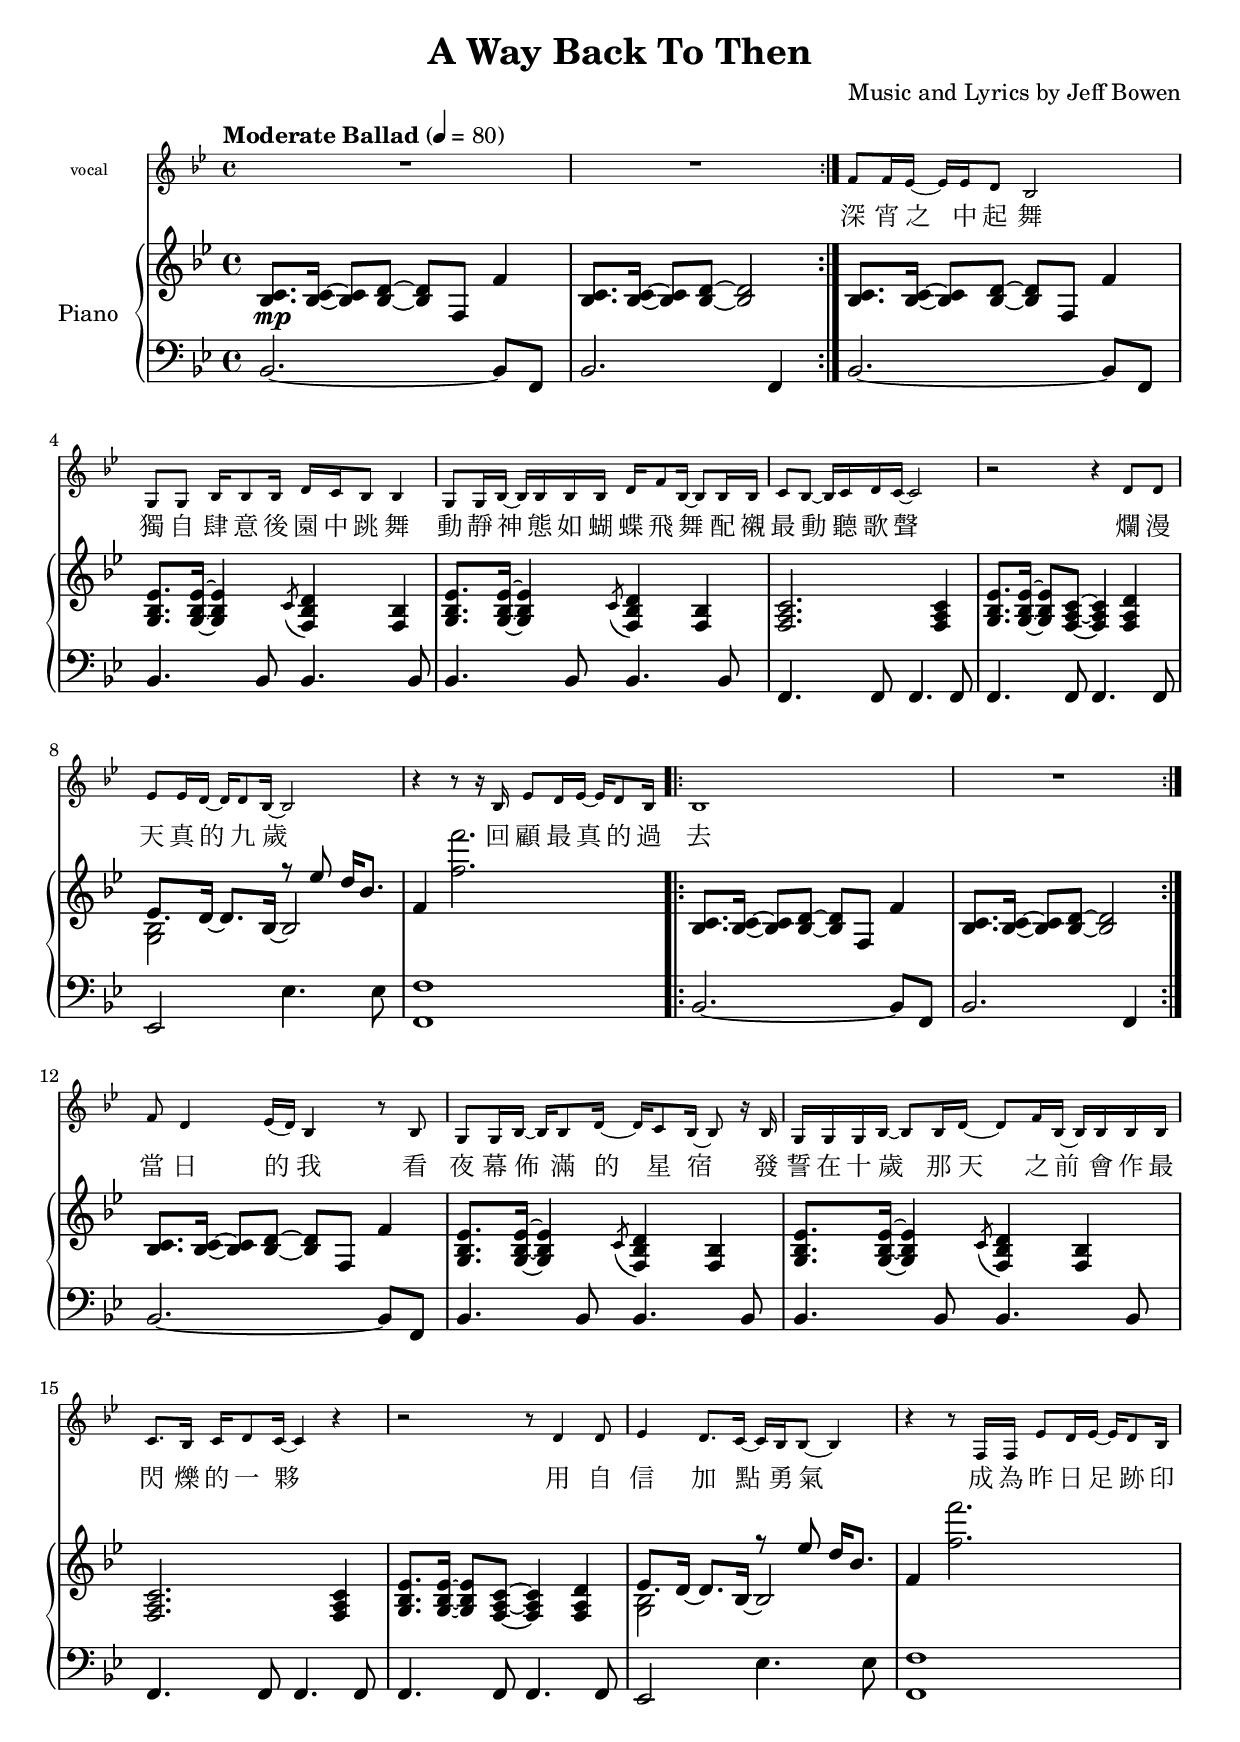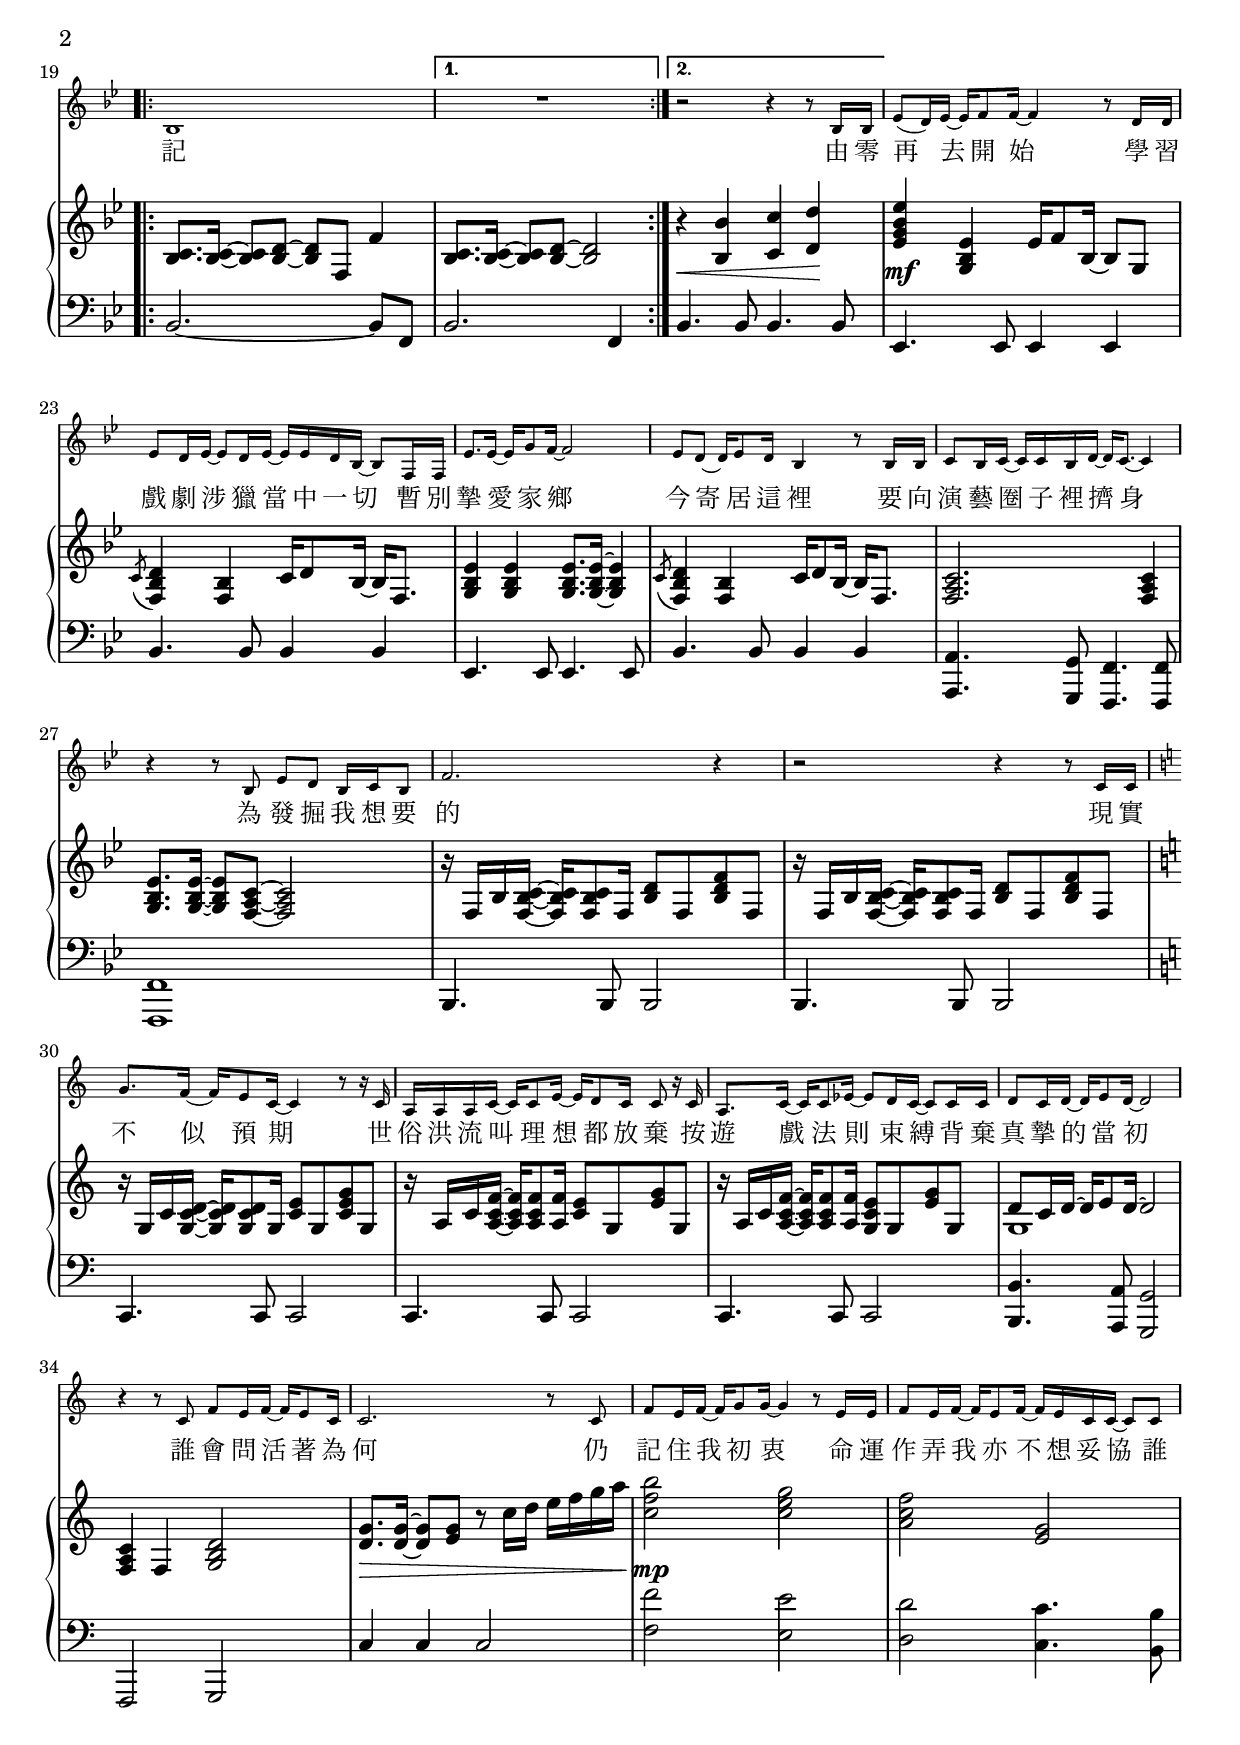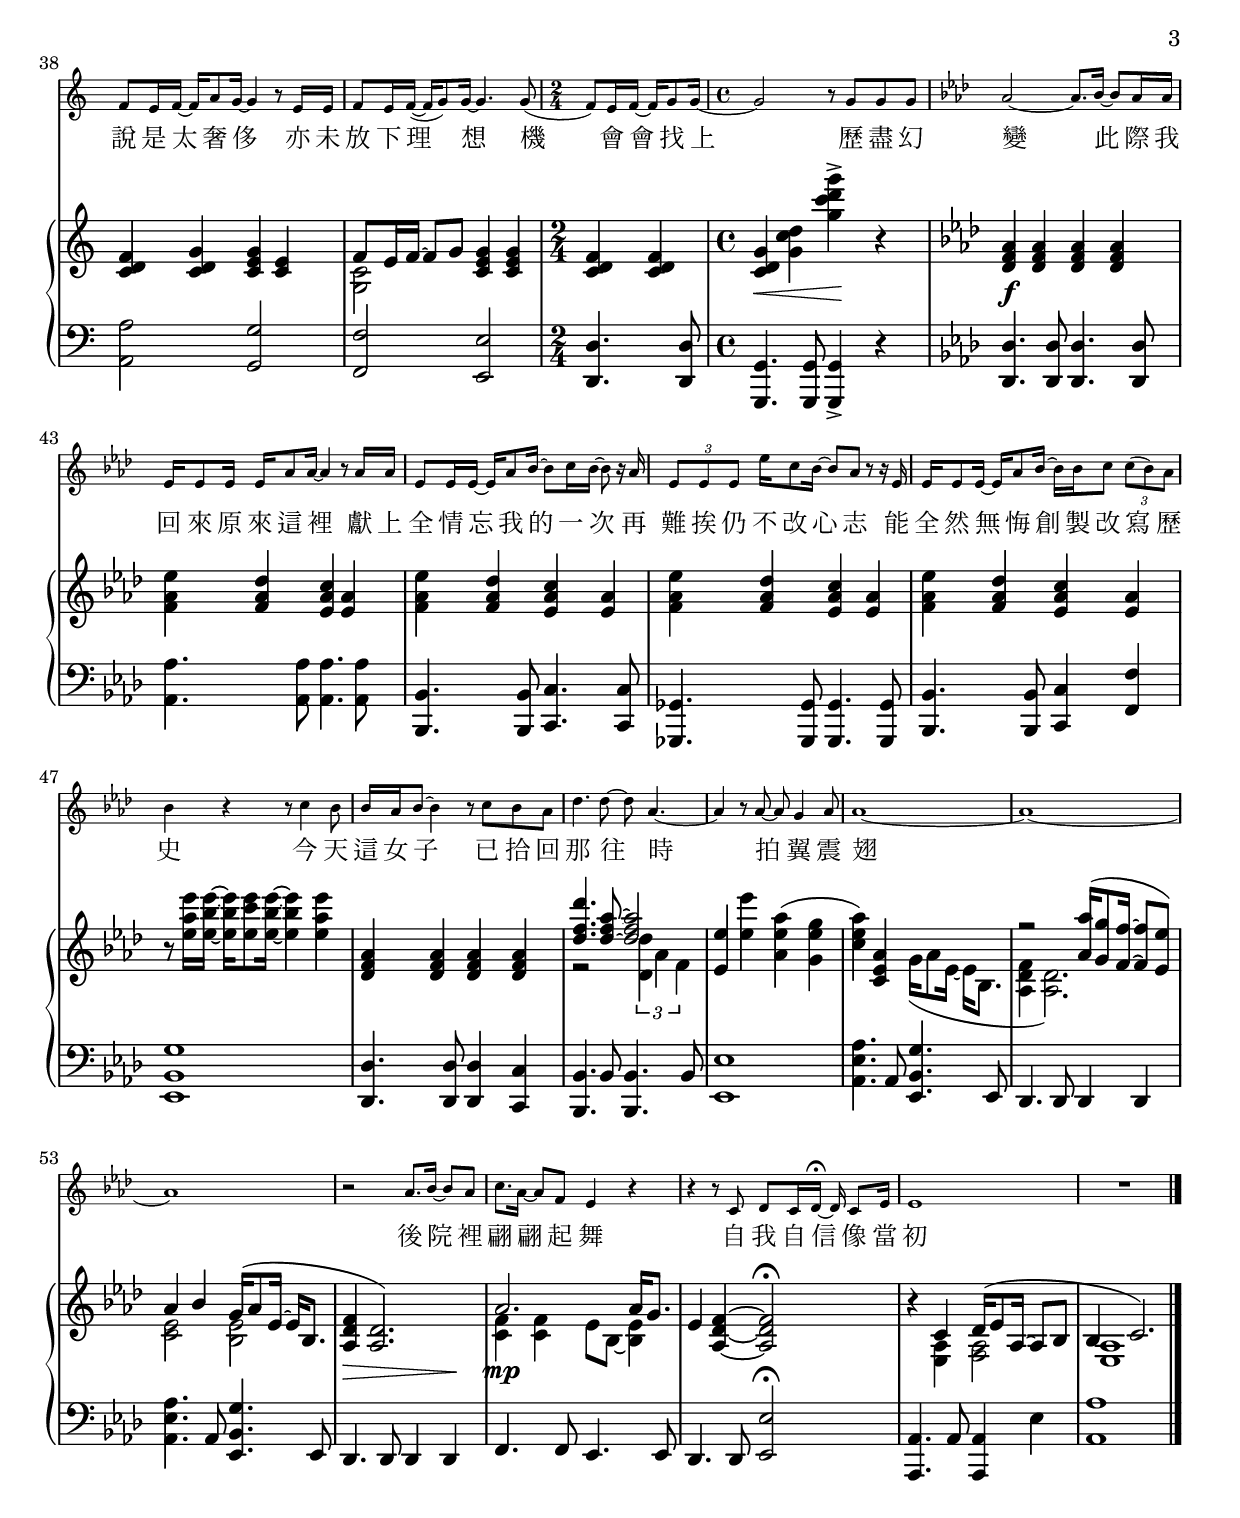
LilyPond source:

\version "2.18.2"

\header {
  title = "A Way Back To Then"
  subtitle = ""
  arranger = "Music and Lyrics by Jeff Bowen"
}

global = {
  \tempo "Moderate Ballad" 4 = 80
}

pattern-one = \relative c' {
  <bes c>8. q16~ q8 <bes d>~ q f f'4
}

rh = \relative c' {
  \global
  \key bes \major

  \repeat volta 2 {
    \pattern-one
    <bes c>8. q16~ q8 <bes d>~ q2
  }
  \pattern-one
  \repeat unfold 2 {
    <g bes ees>8. q16~ q4 \acciaccatura c8 <f, bes d>4 <f bes>
  }
  <f a c>2. q4
  <g bes ees>8. q16~ q8 <f a c>~ q4 <f a d>4
  << {
    \stemDown <g bes>2 r8 \stemUp ees'' d16 bes8.
  } \\ {
    \stemUp ees,8. d16~ d8. bes16 ~ bes2
  } >>
  f'4 <f' f'>2.

  \repeat volta 2 {
    \pattern-one
    <bes,, c>8. q16~ q8 <bes d>~ q2
  }
  \pattern-one
  \repeat unfold 2 {
    <g bes ees>8. q16~ q4 \acciaccatura c8 <f, bes d>4 <f bes>
  }
  <f a c>2. q4
  <g bes ees>8. q16~ q8 <f a c>~ q4 <f a d>4
  << {
    \stemDown <g bes>2 r8 \stemUp ees'' d16 bes8.
  } \\ {
    \stemUp ees,8. d16~ d8. bes16 ~ bes2
  } >>
  f'4 <f' f'>2.

  \repeat volta 2 { \pattern-one }
  \alternative {
    { <bes,, c>8. q16~ q8 <bes d>~ q2 }
    { r4 <bes bes'> <c c'> <d d'> }
  }
  <ees g bes ees>4 <g, bes ees> ees'16 f8 bes,16~ bes8 g
  \acciaccatura c8 <f, bes d>4 <f bes>4 c'16 d8 bes16~ bes f8.
  <g bes ees>4 q q8. q16~ q4
  \acciaccatura c8 <f, bes d>4 <f bes>4 c'16 d8 bes16~ bes f8.
  <f a c>2. q4
  <g bes ees>8. q16~ q8 <f a c>~ q2

  \repeat unfold 2 {
    r16 f bes <f bes c>~ q q8 f16 <bes d>8 f <bes d f> f
  }

  \key c \major
  r16 g c <g c d>~ q16 q8 g16 <c e>8 g <c e g> g
  r16 a c <a c f>~ q q8 <a f'>16 <c e>8 g <e' g> g,
  r16 a c <a c f>~ q q8 <a f'>16 <g c e>8 g <e' g> g,
  << {d'8 c16 d~ d e8 d16~ d2} \\ {g,1} >>
  <f a c>4 f <g b d>2
  <d' g>8. q16~ q8 <e g> r c'16 d e f g a

  <c, f b>2 <c e g>
  <a c f>2 <e g>
  <c d f>4 <c d g> <c e g> <c e>
  << {f8 e16 f~ f8 g} \\ {<g, c>2} >> <c e g>4 q
  \time 2/4
  <c d f>4 q
  \time 4/4
  <c d g>4 <g' c d> <g' c d g>-> r

  \key aes \major
  <des, f aes>4 q q q
  \repeat unfold 4 {
    <f aes ees'>4 <f aes des> <ees aes c> <ees aes>
  }
  r8 <ees' aes ees'>16 <ees bes' ees>~ q <ees c' ees>8 <ees bes' ees>16~ q4 <ees aes ees'>
  <des, f aes>4 q q q
  << {<des' f des'>4. <des f aes>8~ q2} \\ {r2 \tuplet 3/2 2 {<des des, >4 aes f } } >>
  <ees ees'>4 <ees' ees'> <aes, ees' aes>( <g ees' g>
  <c ees aes>) <c, ees aes> <<
  {
    s2 r2 <aes' aes'>16( <g g'>8 <f f'>16~ q8 <ees ees'>)
    aes4 bes g16( aes8 ees16~ ees bes8.
    <aes des f>4 <aes des>2.)
  }
  \\
  {
  g'16( aes8 ees16~ ees bes8.
  <aes des f>4 <aes des>2.)
  <c ees>2 <bes ees>
  s1
  } >>

  << {aes'2. aes16 g8. } \\ {<c, f>4 q ees8 bes~ <bes ees>4} >>
  ees4 <aes, des f>~ q2\fermata
  r4 << { c4 des16( ees8 aes,16~ aes8 bes bes4 c2.) } \\ {<ees, aes>4 <f aes>2 <ees aes>1} >>
  \bar "|."
}

lh = \relative c {
  \clef bass
  \key bes \major
  \repeat volta 2 {
    bes2.~ bes8 f bes2. f4
  }
  bes2. ~ bes8 f bes4. bes8 bes4. bes8 bes4. bes8 bes4. bes8
  f4. f8 f4. f8 f4. f8 f4. f8
  ees2 ees'4. ees8 <f, f'>1

  \repeat volta 2 {
    bes2.~ bes8 f bes2. f4
  }
  bes2.~ bes8 f bes4. bes8 bes4. bes8
  bes4. bes8 bes4. bes8 f4. f8 f4. f8
  f4. f8 f4. f8 ees2 ees'4. ees8 <f, f'>1 \pageBreak

  \repeat volta 2 {
    bes2.~ bes8 f
  } \alternative {
    {bes2. f4}
    {bes4. bes8 bes4. bes8}
  }
  ees,4. ees8 ees4 ees bes'4. bes8 bes4 bes
  ees,4. ees8 ees4. ees8 bes'4. bes8 bes4 bes
  <a, a'>4. <g g'>8 <f f'>4. q8 q1
  bes4. bes8 bes2 bes4. bes8 bes2

  \key c \major
  c4. c8 c2 c4. c8 c2
  c4. c8 c2 <b b'>4. <a a'>8 <g g'>2
  f2 g c'4 c c2

  <f f'>2 <e e'>2 <d d'>2 <c c'>4. <b b'>8
  <a a'>2 <g g'> <f f'> <e e'>
  \time 2/4
  <d d'>4. q8
  \time 4/4
  <g, g'>4. q8 q4-> r

  \key aes \major
  <des' des'>4. q8 q4. q8
  <aes' aes'>4. q8 q4. q8
  <bes, bes'>4. q8 <c c'>4. q8
  <ges ges'>4. q8 q4. q8
  <bes bes'>4. q8 <c c'>4 <f f'>
  <ees bes' g'>1
  <des des'>4. q8 q4 <c c'>
  <bes bes'>4. bes'8 q4. bes8
  <ees, ees'>1

  \repeat unfold 2 {
    <aes ees' aes>4. aes8 <ees bes' g'>4. ees8
    des4. des8 des4 des
  }
  f4. f8 ees4. ees8
  des4. des8 <ees ees'>2\fermata
  <aes, aes'>4. aes'8 q4 ees'
  <aes, aes'>1
  \bar "|."
}

melody = \relative c' {
  \global
  \key bes \major
  R1*2
  f8 f16 ees~ ees ees d8 bes2
  g8 g bes16 bes8 bes16 d c bes8 bes4
  g8 g16 bes~ bes bes bes bes d f8 bes,16~ bes8 bes16 bes
  c8 bes~ bes16 c d c~ c2
  r2 r4 d8 d
  ees8 ees16 d~ d d8 bes16~ bes2
  r4 r8 r16 bes ees8 d16 ees~ ees d8 bes16
  bes1 R1

  f'8 d4 ees16( d) bes4 r8 bes
  g8 g16 bes~ bes bes8 d16~ d c8 bes16~ bes8 r16 bes
  g16 g g bes~ bes8 bes16 d~ d8 f16 bes,~ bes bes bes bes
  c8. bes16 c d8 c16~ c4 r
  r2 r8 d4 d8
  ees4 d8. c16~ c bes bes8~ bes4
  r4 r8 f16 f ees'8 d16 ees~ ees d8 bes16
  bes1 R1 r2 r4 r8 bes16 bes
  ees8( d16) ees16~ ees f8 f16~ f4 r8 d16 d
  ees8 d16 ees~ ees8 d16 ees~ ees ees d bes~ bes8 f16 f
  ees'8. ees16~ ees g8 f16~ f2
  ees8 d~ d16 ees8 d16 bes4 r8 bes16 bes
  c8 bes16 c~ c c bes d~ d c8.~ c4
  r4 r8 bes ees d bes16 c bes8
  f'2. r4
  r2 r4 r8 c16 c
  \key c \major
  g'8. f16~ f e8 c16~ c4 r8 r16 c
  a16 a a c~ c c8 e16~ e d8 c16 c8 r16 c
  a8. c16~ c c8 ees16~ ees8 d16 c~ c8 c16 c
  d8 c16 d~ d e8 d16~ d2
  r4 r8 c f e16 f~ f e8 c16
  c2. r8 c
  f8 e16 f~ f g8 g16~ g4 r8 e16 e
  f8 e16 f~ f e8 f16~ f e c c~ c8 c
  f8 e16 f~ f a8 g16~ g4 r8 e16 e
  f8 e16 f~( f g8) g16~ g4. g8(
  \time 2/4
  f8) e16 f~ f g8 g16~
  \time 4/4
  g2 r8 g g g
  \key aes \major
  aes2~ aes8. bes16~ bes8 aes16 aes
  ees16 ees8 ees16 ees aes8 aes16~ aes4 r8 aes16 aes
  ees8 ees16 ees~ ees aes8 bes16~ bes8 c16 bes~ bes8 r16 aes
  \tuplet 3/2 4 { ees8 ees ees} ees'16 c8 bes16 ~ bes8 aes r8 r16 ees
  ees16 ees8 ees16~ ees aes8 bes16~ bes bes c8 \tuplet 3/2 4 {c8( bes) aes}
  bes4 r r8 c4 bes8
  bes16 aes bes8~ bes4 r8 c bes aes
  des4. des8~ des aes4.~
  aes4 r8 aes~ aes g4 aes8 aes1~ aes~ aes
  r2 aes8. bes16~ bes8 aes
  c8. aes16~ aes8 f ees4 r
  r4 r8 c des c16 des~\fermata des16 c8[ ees16] ees1 R1
  \bar "|."
}

dynamics = {
  s1\mp s1

  s1*18

  % bar 21
  s2.\< s4\! s1\mf
  s1*12

  %bar 35
  s2\> s4 s8 s16 s16\!
  s1\mp
  s1*3
  \time 2/4
  s2
  \time 4/4
  s2\< s2\!

  % bar 42
  s1\f
  s1*11

  % bar 54
  s2\> s4 s4\!
  s1\mp
  s1*3
}

lyricsmain = \lyricmode {
  深 宵 之 中 起 舞
  獨 自 肆 意 後 園 中 跳 舞
  動 靜 神 態 如 蝴 蝶 飛 舞
  配 襯 最 動 聽 歌 聲
  爛 漫 天 真 的 九 歲
  回 顧 最 真 的 過 去
  當 日 的 我
  看 夜 幕 佈 滿 的 星 宿
  發 誓 在 十 歲 那 天 之 前
  會 作 最 閃 爍 的 一 夥
  用 自 信 加 點 勇 氣
  成 為 昨 日 足 跡 印 記
  由 零 再 去 開 始
  學 習 戲 劇 涉 獵 當 中 一 切
  暫 別 摯 愛 家 鄉
  今 寄 居 這 裡
  要 向 演 藝 圈 子 裡 擠 身
  為 發 掘 我 想 要 的
  現 實 不 似 預 期
  世 俗 洪 流 叫 理 想 都 放 棄
  按 遊 戲 法 則 束 縛
  背 棄 真 摯 的 當 初
  誰 會 問 活 著 為 何
  仍 記 住 我 初 衷
  命 運 作 弄 我 亦 不 想 妥 協
  誰 說 是 太 奢 侈
  亦 未 放 下 理 想
  機 會 會 找 上
  歷 盡 幻 變
  此 際 我 回 來 原 來 這 裡
  獻 上 全 情 忘 我 的 一 次
  再 難 挨 仍 不 改 心 志
  能 全 然 無 悔 創 製 改 寫 歷 史
  今 天 這 女 子
  已 拾 回 那 往 時
  拍 翼 震 翅
  後 院 裡 翩 翩 起 舞
  自 我 自 信 像 當 初
}

\paper {
  page-breaking = #ly:page-turn-breaking
}
\score {
  <<
    % \new Staff <<
    %   \set Staff.midiInstrument = #"recorder"
    %   \new ChordNames { \chordNames }
    % >>
    \new Staff = "melodystaff" \with {
      fontSize = #-3
      \override StaffSymbol.staff-space = #(magstep -3)
      \override StaffSymbol.thickness = #(magstep -3)
    } <<
      \set Staff.instrumentName = #"vocal"
      \set Staff.midiInstrument = #"oboe"
      \set Staff.midiMinimumVolume = #0.9
      \set Staff.midiMaximumVolume = #1
      \new Voice = "melody" {
        \melody
      }
      \context Lyrics = "lyrics" { \lyricsto "melody" { \lyricsmain } }
    >>
    \new PianoStaff <<
      \set PianoStaff.instrumentName = #"Piano"
      \new Staff = "right" {
        \set Staff.midiInstrument = #"acoustic grand"
        \set Staff.midiMinimumVolume = #0.6
        \set Staff.midiMaximumVolume = #0.7
        \rh
      }
      \new Dynamics = "Dynamics_pf" \dynamics
      \new Staff = "left" {
        \set Staff.midiInstrument = #"acoustic grand"
        \set Staff.midiMinimumVolume = #0.6
        \set Staff.midiMaximumVolume = #0.7
        \lh
      }
    >>
  >>
  \layout {
    \context {
      % add the RemoveEmptyStaffContext that erases rest-only staves
      \Staff \RemoveEmptyStaves
    }
    \context {
      % add the RemoveEmptyStaffContext that erases rest-only staves
      % \Dynamics \RemoveEmptyStaves
    }
    \context {
      \Score
      % Remove all-rest staves also in the first system
      \override VerticalAxisGroup.remove-first = ##t
      % If only one non-empty staff in a system exists, still print the starting bar
      \override SystemStartBar.collapse-height = #1
    }
    \context {
      \ChordNames
      \override ChordName #'font-size = #-3
    }
  }
  \midi {
    \context {
      \ChordNameVoice \remove Note_performer
    }
  }
}
